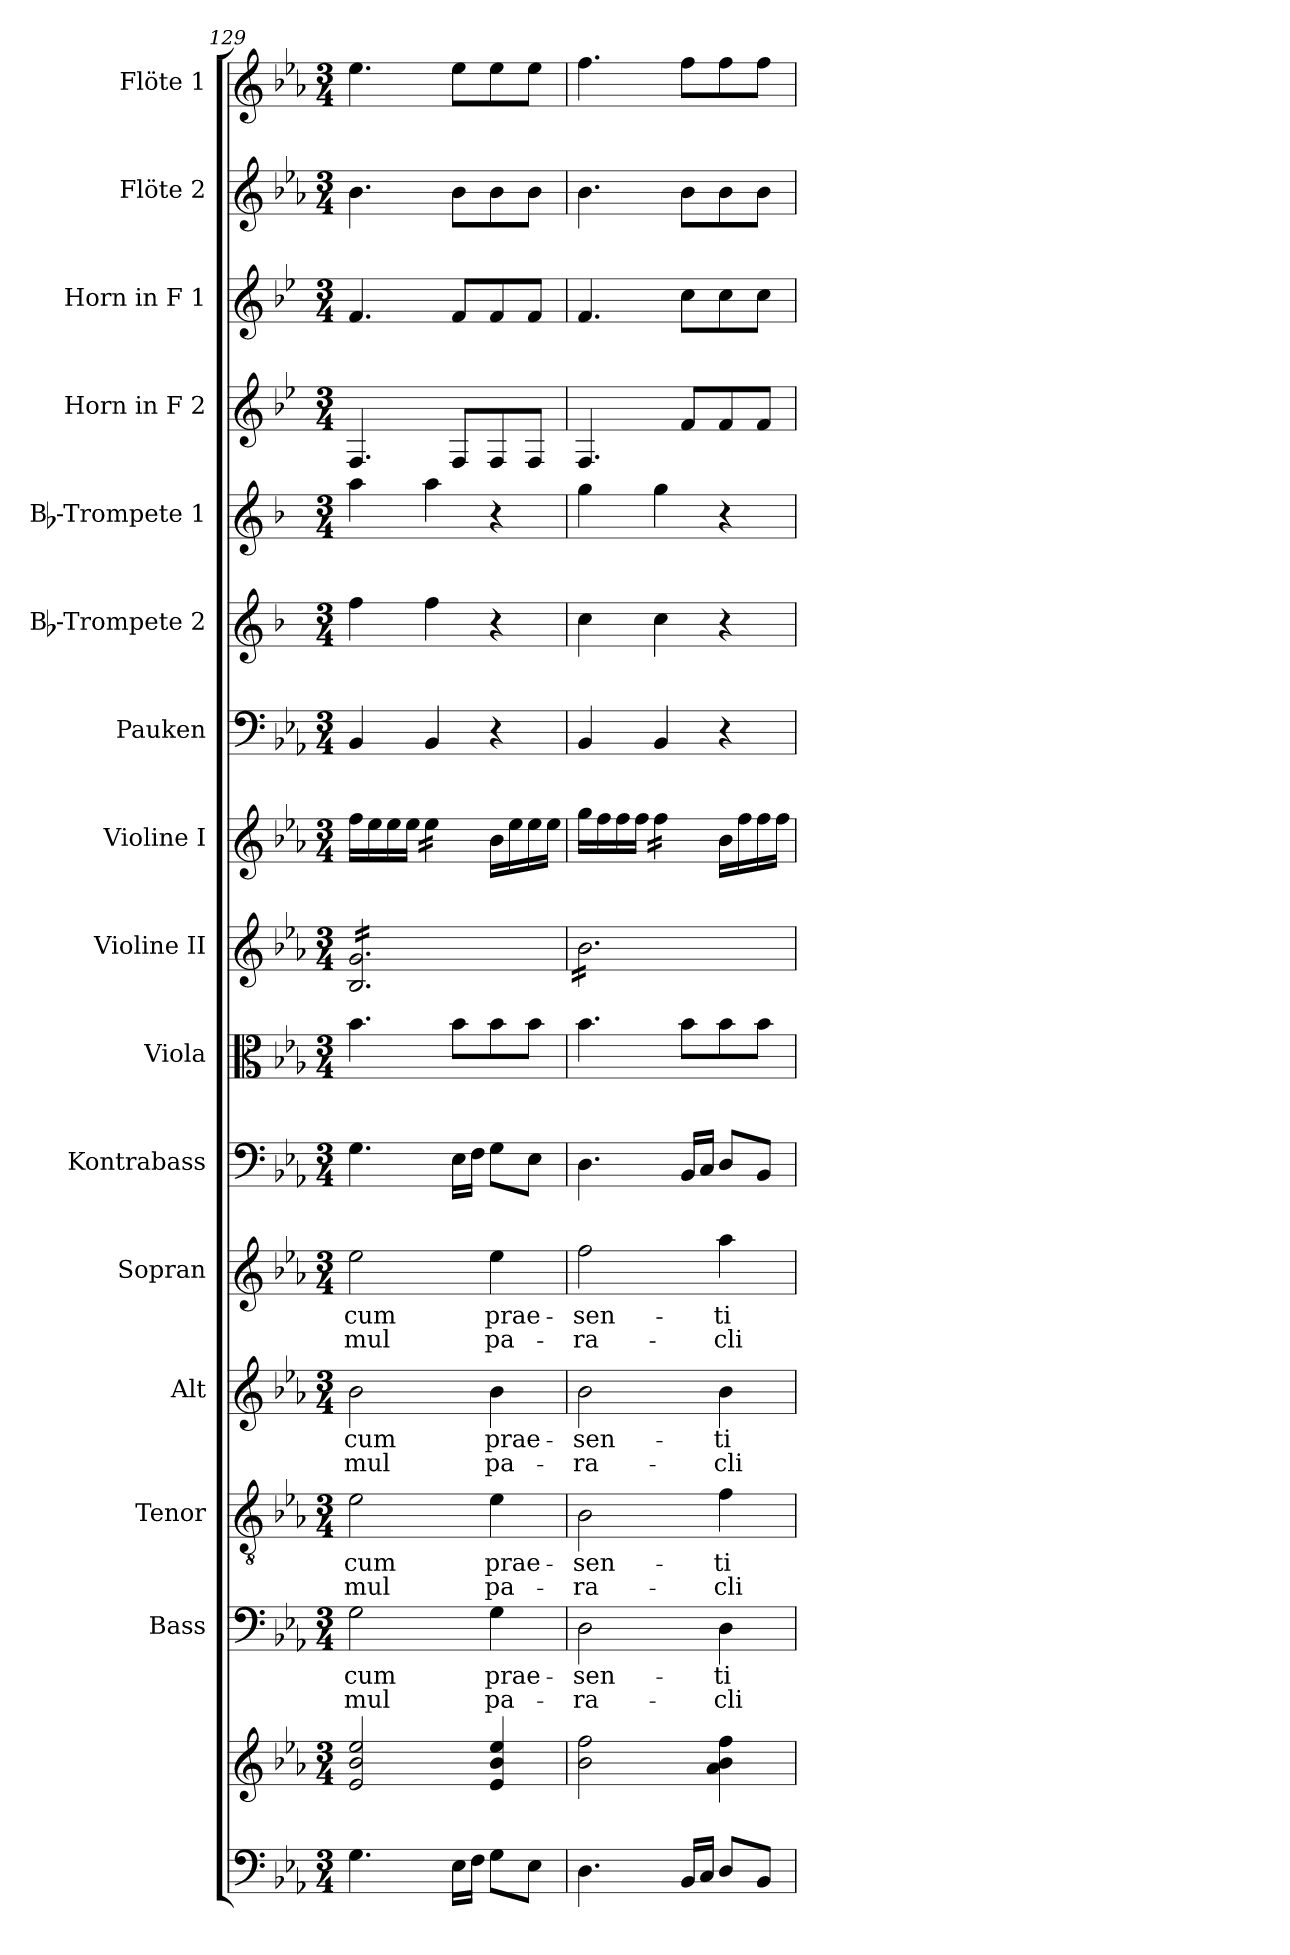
**kern	**kern	**kern	**text	**text	**kern	**text	**text	**kern	**text	**text	**kern	**text	**text	**kern	**kern	**kern	**kern	**kern	**kern	**kern	**kern	**kern	**kern	**kern
*part16	*part16	*part15	*part15	*part15	*part14	*part14	*part14	*part13	*part13	*part13	*part12	*part12	*part12	*part11	*part10	*part9	*part8	*part7	*part6	*part5	*part4	*part3	*part2	*part1
*staff17	*staff16	*staff15	*staff15	*staff15	*staff14	*staff14	*staff14	*staff13	*staff13	*staff13	*staff12	*staff12	*staff12	*staff11	*staff10	*staff9	*staff8	*staff7	*staff6	*staff5	*staff4	*staff3	*staff2	*staff1
*	*	*I"Bass	*	*	*I"Tenor	*	*	*I"Alt	*	*	*I"Sopran	*	*	*I"Kontrabass	*I"Viola	*I"Violine II	*I"Violine I	*I"Pauken	*I"Bb-Trompete 2	*I"Bb-Trompete 1	*I"Horn in F 2	*I"Horn in F 1	*I"Flöte 2	*I"Flöte 1
*	*	*I'B.	*	*	*I'T.	*	*	*I'A.	*	*	*I'S.	*	*	*I'Kb.	*I'Vla.	*I'Vl. II	*I'Vl. I	*I'Pk.	*I'Bb Trp. 2	*I'Bb Trp. 1	*	*	*I'Fl. 2	*I'Fl. 1
*clefF4	*clefG2	*clefF4	*	*	*clefGv2	*	*	*clefG2	*	*	*clefG2	*	*	*clefF4	*clefC3	*clefG2	*clefG2	*clefF4	*clefG2	*clefG2	*clefG2	*clefG2	*clefG2	*clefG2
*	*	*	*	*	*	*	*	*	*	*	*	*	*	*ITrd7c12	*	*	*	*	*ITrd1c2	*ITrd1c2	*ITrd4c7	*ITrd4c7	*	*
*k[b-e-a-]	*k[b-e-a-]	*k[b-e-a-]	*	*	*k[b-e-a-]	*	*	*k[b-e-a-]	*	*	*k[b-e-a-]	*	*	*k[b-e-a-]	*k[b-e-a-]	*k[b-e-a-]	*k[b-e-a-]	*k[b-e-a-]	*k[b-e-a-]	*k[b-e-a-]	*k[b-e-a-]	*k[b-e-a-]	*k[b-e-a-]	*k[b-e-a-]
*E-:	*E-:	*E-:	*	*	*E-:	*	*	*E-:	*	*	*E-:	*	*	*E-:	*E-:	*E-:	*E-:	*E-:	*E-:	*E-:	*E-:	*E-:	*E-:	*E-:
*M3/4	*M3/4	*M3/4	*	*	*M3/4	*	*	*M3/4	*	*	*M3/4	*	*	*M3/4	*M3/4	*M3/4	*M3/4	*M3/4	*M3/4	*M3/4	*M3/4	*M3/4	*M3/4	*M3/4
=129	=129	=129	=129	=129	=129	=129	=129	=129	=129	=129	=129	=129	=129	=129	=129	=129	=129	=129	=129	=129	=129	=129	=129	=129
!	!	!	!LO:LY:b	!LO:LY:b	!	!LO:LY:b	!LO:LY:b	!	!LO:LY:b	!LO:LY:b	!	!LO:LY:b	!LO:LY:b	!	!	!	!	!	!	!	!	!	!	!
*	*	*	*	*	*	*	*	*	*	*	*	*	*	*	*	*tremolo	*	*	*	*	*	*	*	*
4.G\	2e-/ 2b-/ 2ee-/	2G\	cum	-mul	2e-\	cum	-mul	2b-\	cum	-mul	2ee-\	cum	-mul	4.GG\	4.b-\	16B-/ 16g/LL	16ff\LL	4BB-/	4ee-\	4gg\	4.BB-/	4.B-/	4.b-\	4.ee-\
.	.	.	.	.	.	.	.	.	.	.	.	.	.	.	.	16B-/ 16g/	16ee-\	.	.	.	.	.	.	.
.	.	.	.	.	.	.	.	.	.	.	.	.	.	.	.	16B-/ 16g/	16ee-\	.	.	.	.	.	.	.
.	.	.	.	.	.	.	.	.	.	.	.	.	.	.	.	16B-/ 16g/	16ee-\JJ	.	.	.	.	.	.	.
*	*	*	*	*	*	*	*	*	*	*	*	*	*	*	*	*	*tremolo	*	*	*	*	*	*	*
.	.	.	.	.	.	.	.	.	.	.	.	.	.	.	.	16B-/ 16g/	16ee-\LL	4BB-/	4ee-\	4gg\	.	.	.	.
.	.	.	.	.	.	.	.	.	.	.	.	.	.	.	.	16B-/ 16g/	16ee-\	.	.	.	.	.	.	.
16E-\LL	.	.	.	.	.	.	.	.	.	.	.	.	.	16EE-\LL	8b-\L	16B-/ 16g/	16ee-\	.	.	.	8BB-/L	8B-/L	8b-\L	8ee-\L
16F\JJ	.	.	.	.	.	.	.	.	.	.	.	.	.	16FF\JJ	.	16B-/ 16g/	16ee-\JJ	.	.	.	.	.	.	.
*	*	*	*	*	*	*	*	*	*	*	*	*	*	*	*	*	*Xtremolo	*	*	*	*	*	*	*
!	!	!	!LO:LY:b	!LO:LY:b	!	!LO:LY:b	!LO:LY:b	!	!LO:LY:b	!LO:LY:b	!	!LO:LY:b	!LO:LY:b	!	!	!	!	!	!	!	!	!	!	!
8G\L	4e-/ 4b-/ 4ee-/	4G\	prae-	pa-	4e-\	prae-	pa-	4b-\	prae-	pa-	4ee-\	prae-	pa-	8GG\L	8b-\	16B-/ 16g/	16b-\LL	4r	4r	4r	8BB-/	8B-/	8b-\	8ee-\
.	.	.	.	.	.	.	.	.	.	.	.	.	.	.	.	16B-/ 16g/	16ee-\	.	.	.	.	.	.	.
8E-\J	.	.	.	.	.	.	.	.	.	.	.	.	.	8EE-\J	8b-\J	16B-/ 16g/	16ee-\	.	.	.	8BB-/J	8B-/J	8b-\J	8ee-\J
.	.	.	.	.	.	.	.	.	.	.	.	.	.	.	.	16B-/ 16g/JJ	16ee-\JJ	.	.	.	.	.	.	.
=130	=130	=130	=130	=130	=130	=130	=130	=130	=130	=130	=130	=130	=130	=130	=130	=130	=130	=130	=130	=130	=130	=130	=130	=130
!	!	!	!LO:LY:b	!LO:LY:b	!	!LO:LY:b	!LO:LY:b	!	!LO:LY:b	!LO:LY:b	!	!LO:LY:b	!LO:LY:b	!	!	!	!	!	!	!	!	!	!	!
4.D\	2b-\ 2ff\	2D\	-sen-	-ra-	2B-\	-sen-	-ra-	2b-\	-sen-	-ra-	2ff\	-sen-	-ra-	4.DD\	4.b-\	16b-\LL	16gg\LL	4BB-/	4b-\	4ff\	4.BB-/	4.B-/	4.b-\	4.ff\
.	.	.	.	.	.	.	.	.	.	.	.	.	.	.	.	16b-\	16ff\	.	.	.	.	.	.	.
.	.	.	.	.	.	.	.	.	.	.	.	.	.	.	.	16b-\	16ff\	.	.	.	.	.	.	.
.	.	.	.	.	.	.	.	.	.	.	.	.	.	.	.	16b-\	16ff\JJ	.	.	.	.	.	.	.
*	*	*	*	*	*	*	*	*	*	*	*	*	*	*	*	*	*tremolo	*	*	*	*	*	*	*
.	.	.	.	.	.	.	.	.	.	.	.	.	.	.	.	16b-\	16ff\LL	4BB-/	4b-\	4ff\	.	.	.	.
.	.	.	.	.	.	.	.	.	.	.	.	.	.	.	.	16b-\	16ff\	.	.	.	.	.	.	.
16BB-/LL	.	.	.	.	.	.	.	.	.	.	.	.	.	16BBB-/LL	8b-\L	16b-\	16ff\	.	.	.	8B-/L	8f\L	8b-\L	8ff\L
16C/JJ	.	.	.	.	.	.	.	.	.	.	.	.	.	16CC/JJ	.	16b-\	16ff\JJ	.	.	.	.	.	.	.
*	*	*	*	*	*	*	*	*	*	*	*	*	*	*	*	*	*Xtremolo	*	*	*	*	*	*	*
!	!	!	!LO:LY:b	!LO:LY:b	!	!LO:LY:b	!LO:LY:b	!	!LO:LY:b	!LO:LY:b	!	!LO:LY:b	!LO:LY:b	!	!	!	!	!	!	!	!	!	!	!
8D/L	4a-\ 4b-\ 4ff\	4D\	-ti-	-cli-	4f\	-ti-	-cli-	4b-\	-ti-	-cli-	4aa-\	-ti-	-cli-	8DD/L	8b-\	16b-\	16b-\LL	4r	4r	4r	8B-/	8f\	8b-\	8ff\
.	.	.	.	.	.	.	.	.	.	.	.	.	.	.	.	16b-\	16ff\	.	.	.	.	.	.	.
8BB-/J	.	.	.	.	.	.	.	.	.	.	.	.	.	8BBB-/J	8b-\J	16b-\	16ff\	.	.	.	8B-/J	8f\J	8b-\J	8ff\J
.	.	.	.	.	.	.	.	.	.	.	.	.	.	.	.	16b-\JJ	16ff\JJ	.	.	.	.	.	.	.
*	*	*	*	*	*	*	*	*	*	*	*	*	*	*	*	*Xtremolo	*	*	*	*	*	*	*	*
=	=	=	=	=	=	=	=	=	=	=	=	=	=	=	=	=	=	=	=	=	=	=	=	=
*-	*-	*-	*-	*-	*-	*-	*-	*-	*-	*-	*-	*-	*-	*-	*-	*-	*-	*-	*-	*-	*-	*-	*-	*-
